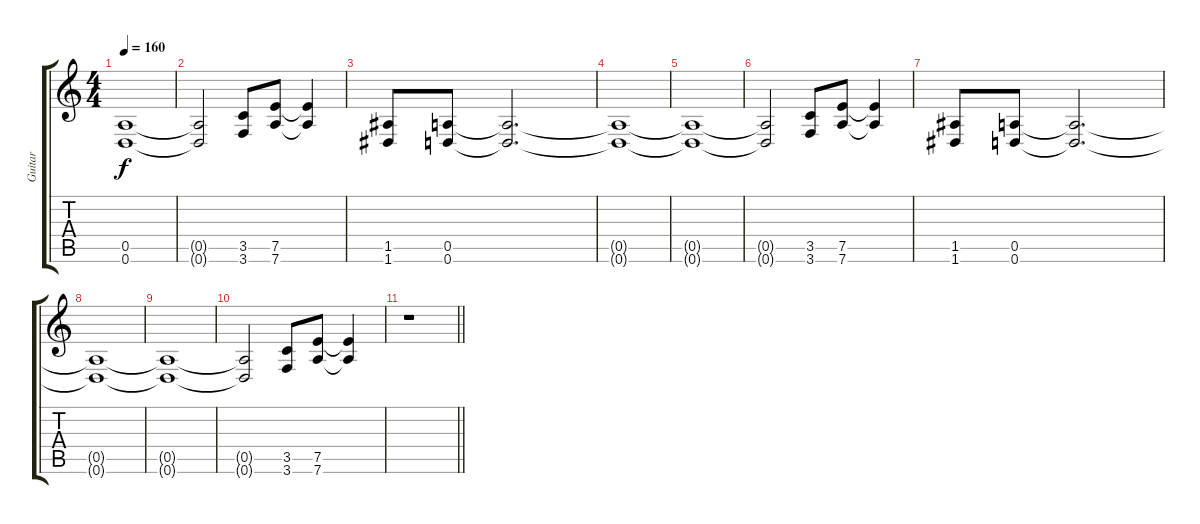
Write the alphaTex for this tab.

\track ("Guitar" "Guitar") {instrument distortionguitar}
\staff {score tabs}
\tuning (E4 B3 G3 D3 A2 D2) {hide}
\ts (4 4)
\tempo 160
\clef g2
\ks c
(0.5{t} 0.6{t}).1{dy f} |
(0.5{t} 0.6{t}).2 (3.5 3.6).8 (7.5 7.6).8 (7.5{t} 7.6{t}).4 |
(1.5 1.6).8 (0.5 0.6).8 (0.5{t} 0.6{t}).2{d} |
(0.5{t} 0.6{t}).1 |
(0.5{t} 0.6{t}).1 |
(0.5{t} 0.6{t}).2 (3.5 3.6).8 (7.5 7.6).8 (7.5{t} 7.6{t}).4 |
(1.5 1.6).8 (0.5 0.6).8 (0.5{t} 0.6{t}).2{d} |
(0.5{t} 0.6{t}).1 |
(0.5{t} 0.6{t}).1 |
(0.5{t} 0.6{t}).2 (3.5 3.6).8 (7.5 7.6).8 (7.5{t} 7.6{t}).4 |
\barLineRight lightlight
r.1
